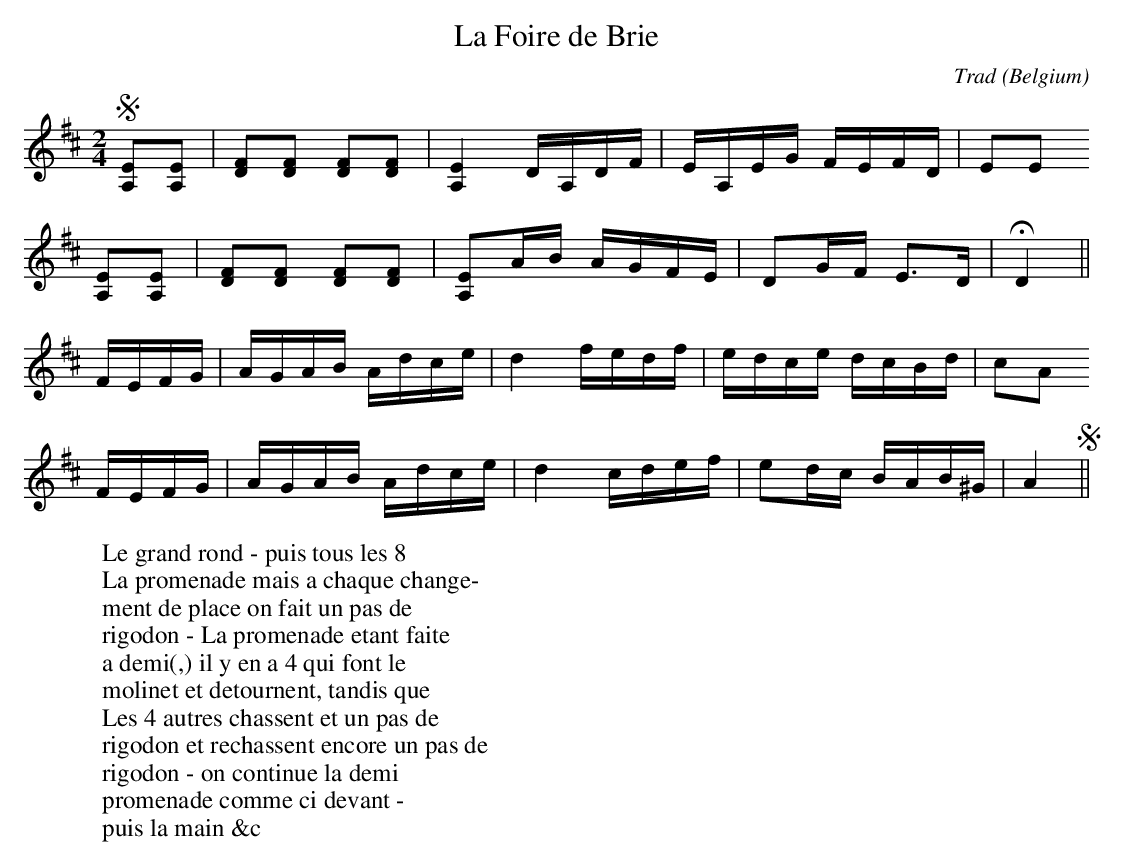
X:1
T:La Foire de Brie
C:Trad
O:Belgium
M:2/4
L:1/16
K:Dmaj
!segno![A,E]2[A,E]2|[DF]2[DF]2 [DF]2[DF]2|[A,E]4DA,DF|EA,EG FEFD|E2E2
[A,E]2[A,E]2|[DF]2[DF]2 [DF]2[DF]2|[A,E]2AB AGFE|D2GF E2>D2|!fermata!D4||
FEFG|AGAB Adce|d4 fedf|edce dcBd|c2A2
FEFG|AGAB Adce|d4 cdef|e2dc BAB^G|A4!segno!||
W:Le grand rond - puis tous les 8
W:La promenade mais a chaque change-
W:ment de place on fait un pas de
W:rigodon - La promenade etant faite
W:a demi(,) il y en a 4 qui font le
W:molinet et detournent, tandis que
W:Les 4 autres chassent et un pas de
W:rigodon et rechassent encore un pas de
W:rigodon - on continue la demi
W:promenade comme ci devant -
W:puis la main &c
